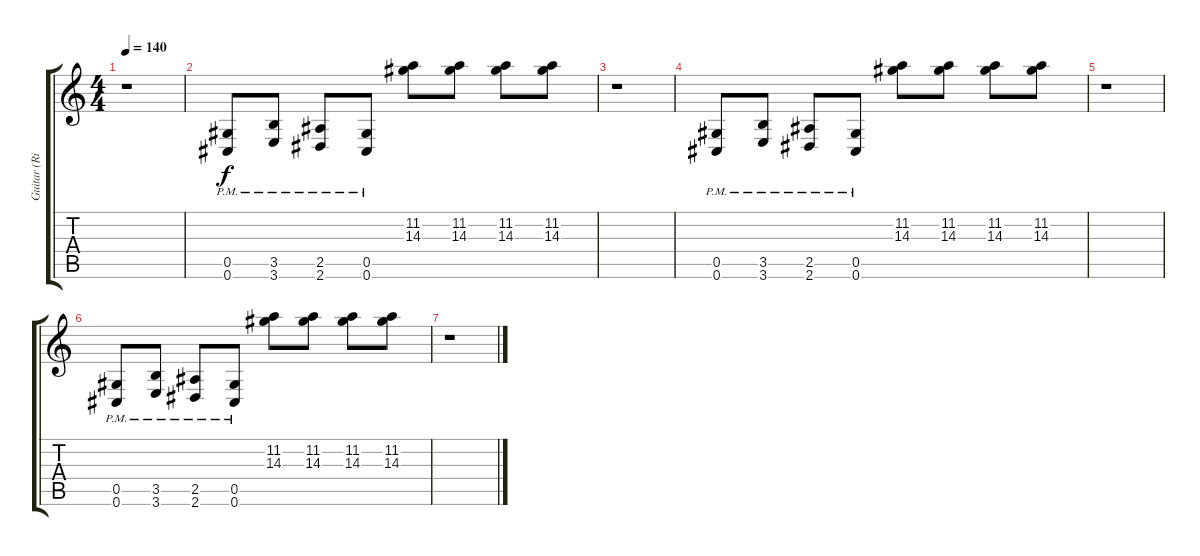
\track ("Guitar (Right)" "Guitar (Ri") {instrument distortionguitar}
\staff {score tabs}
\tuning (Eb4 Bb3 Gb3 Db3 Ab2 Db2) {hide}
\ts (4 4)
\tempo 140
\clef g2
\ks c
r.1{dy f} |
(0.5{pm} 0.6{pm}).8{volume 4} (3.5{pm} 3.6{pm}).8 (2.5{pm} 2.6{pm}).8 (0.5{pm} 0.6{pm}).8 (11.2 14.3).8 (11.2 14.3).8 (11.2 14.3).8 (11.2 14.3).8 |
r.1 |
(0.5{pm} 0.6{pm}).8 (3.5{pm} 3.6{pm}).8 (2.5{pm} 2.6{pm}).8 (0.5{pm} 0.6{pm}).8 (11.2 14.3).8 (11.2 14.3).8 (11.2 14.3).8 (11.2 14.3).8 |
r.1 |
(0.5{pm} 0.6{pm}).8 (3.5{pm} 3.6{pm}).8 (2.5{pm} 2.6{pm}).8 (0.5{pm} 0.6{pm}).8 (11.2 14.3).8 (11.2 14.3).8 (11.2 14.3).8 (11.2 14.3).8 |
r.1
